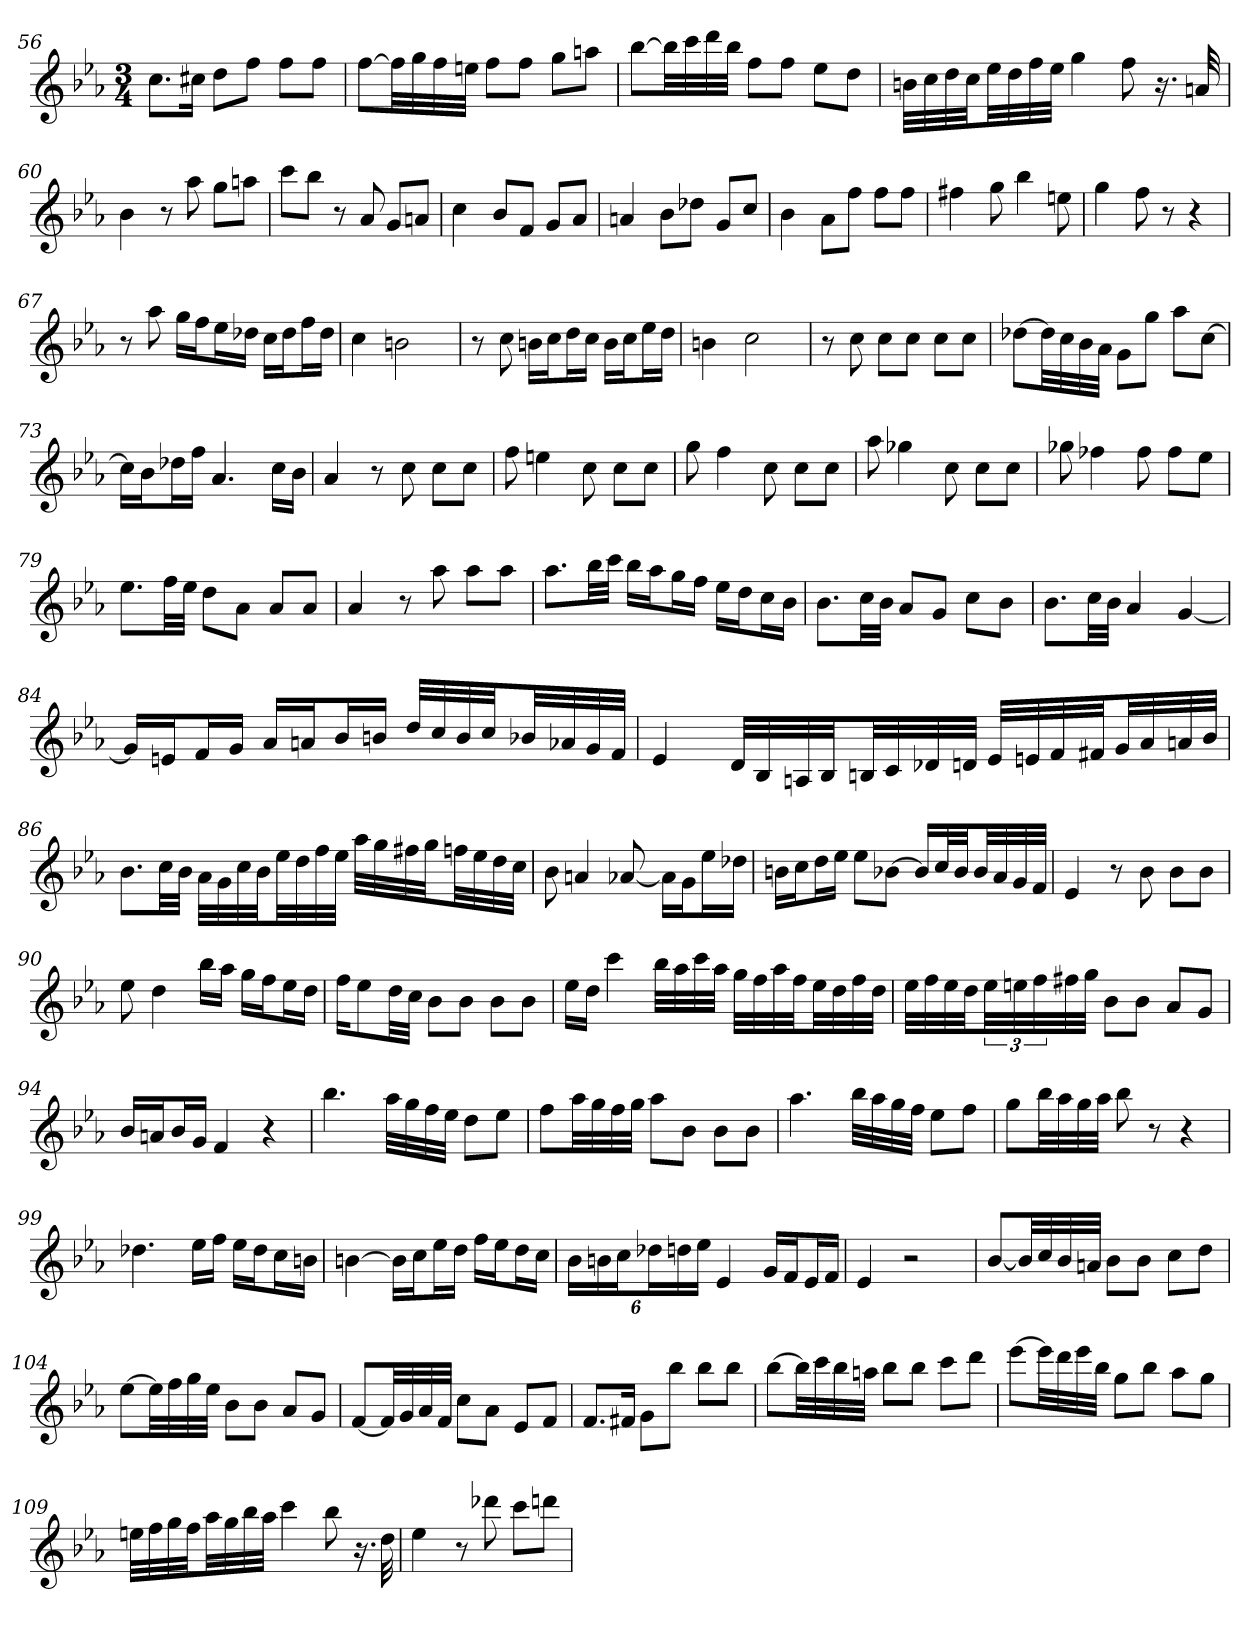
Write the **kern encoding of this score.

**kern
*part1
*staff1
*clefG2
*k[b-e-a-]
*E-:
*M3/4
=56
8.cc\L
16cc#X\Jk
8dd\L
8ff\J
8ff\L
8ff\J
=57
[8ff\L
32ff\LL]
32gg\
32ff\
32een\JJJ
8ff\L
8ff\J
8gg\L
8aan\J
=58
[8bb-\L
32bb-\LL]
32ccc\
32ddd\
32bb-\JJJ
8ff\L
8ff\J
8ee-\L
8dd\J
=59
32bn\LLL
32cc\
32dd\
32cc\JJ
32ee-\LL
32dd\
32ff\
32ee-\JJJ
4gg
8ff
16.r
32an
=60
4b-
8r
8aa-
8gg\L
8aan\J
=61
8ccc\L
8bb-\J
8r
8a-
8g/L
8an/J
=62
4cc
8b-/L
8f/J
8g/L
8a-/J
=63
4an
8b-\L
8dd-X\J
8g/L
8cc/J
=64
4b-
8a-\L
8ff\J
8ff\L
8ff\J
=65
4ff#X
8gg
4bb-
8een
=66
4gg
8ff
8r
4r
=67
8r
8aa-
16gg\LL
16ff\J
16ee-\L
16dd-X\JJ
16cc\LL
16dd-\J
16ff\L
16dd-\JJ
=68
4cc
2bn
=69
8r
8cc
16bn\LL
16cc\J
16dd\L
16cc\JJ
16b\LL
16cc\J
16ee-\L
16dd\JJ
=70
4bn
2cc
=71
8r
8cc
8cc\L
8cc\J
8cc\L
8cc\J
=72
[8dd-X\L
32dd-\LL]
32cc\
32b-\
32a-\JJJ
8g\L
8gg\J
8aa-\L
[8cc\J
=73
16cc\LL]
16b-\J
16dd-X\L
16ff\JJ
4.a-
16cc\LL
16b-\JJ
=74
4a-
8r
8cc
8cc\L
8cc\J
=75
8ff
4een
8cc
8cc\L
8cc\J
=76
8gg
4ff
8cc
8cc\L
8cc\J
=77
8aa-
4gg-X
8cc
8cc\L
8cc\J
=78
8gg-X
4ff-X
8ff-
8ff-\L
8ee-\J
=79
8.ee-\L
32ff\LL
32ee-\JJJ
8dd\L
8a-\J
8a-/L
8a-/J
=80
4a-
8r
8aa-
8aa-\L
8aa-\J
=81
8.aa-\L
32bb-\LL
32ccc\JJJ
16bb-\LL
16aa-\J
16gg\L
16ff\JJ
16ee-\LL
16dd\J
16cc\L
16b-\JJ
=82
8.b-\L
32cc\LL
32b-\JJJ
8a-/L
8g/J
8cc\L
8b-\J
=83
8.b-\L
32cc\LL
32b-\JJJ
4a-
[4g
=84
16g/LL]
16en/J
16f/L
16g/JJ
16a-/LL
16an/J
16b-/L
16bn/JJ
32dd/LLL
32cc/
32b/
32cc/JJ
32b-X/LL
32a-X/
32g/
32f/JJJ
=85
4e-
32d/LLL
32B-/
32An/
32B-/JJ
32Bn/LL
32c/
32d-X/
32dn/JJJ
32e-/LLL
32en/
32f/
32f#X/JJ
32g/LL
32a-/
32an/
32b-/JJJ
=86
8.b-\L
32cc\LL
32b-\JJJ
32a-\LLL
32g\
32cc\
32b-\JJ
32ee-\LL
32dd\
32ff\
32ee-\JJJ
32aa-\LLL
32gg\
32ff#X\
32gg\JJ
32ffn\LL
32ee-\
32dd\
32cc\JJJ
=87
8b-
4an
[8a-X
16a-\LL]
16g\J
16ee-\L
16dd-X\JJ
=88
16bn\LL
16cc\J
16dd\L
16ee-\JJ
8ee-\L
[8b-X\J
16b-/LL]
32cc/L
32b-/JJ
32b-/LL
32a-/
32g/
32f/JJJ
=89
4e-
8r
8b-
8b-\L
8b-\J
=90
8ee-
4dd
16bb-\LL
16aa-\JJ
16gg\LL
16ff\J
16ee-\L
16dd\JJ
=91
16ff\KL
8ee-\
32dd\LL
32cc\JJJ
8b-\L
8b-\J
8b-\L
8b-\J
=92
16ee-\LL
16dd\JJ
4ccc
32bb-\LLL
32aa-\
32ccc\
32aa-\JJJ
32gg\LLL
32ff\
32aa-\
32ff\JJ
32ee-\LL
32dd\
32ff\
32dd\JJJ
=93
32ee-\LLL
32ff\
32ee-\
32dd\JJ
48ee-\LL
48een\
48ff\
32ff#X\
32gg\JJJ
8b-\L
8b-\J
8a-/L
8g/J
=94
16b-/LL
16an/J
16b-/L
16g/JJ
4f
4r
=95
4.bb-
32aa-\LLL
32gg\
32ff\
32ee-\JJJ
8dd\L
8ee-\J
=96
8ff\L
32aa-\LL
32gg\
32ff\
32gg\JJJ
8aa-\L
8b-\J
8b-\L
8b-\J
=97
4.aa-
32bb-\LLL
32aa-\
32gg\
32ff\JJJ
8ee-\L
8ff\J
=98
8gg\L
32bb-\LL
32aa-\
32gg\
32aa-\JJJ
8bb-
8r
4r
=99
4.dd-X
16ee-\LL
16ff\JJ
16ee-\LL
16dd-\J
16cc\L
16bn\JJ
=100
[4bn
16b\LL]
16cc\J
16ee-\L
16dd\JJ
16ff\LL
16ee-\J
16dd\L
16cc\JJ
=101
24b-\LL
24bn\
24cc\J
24dd-X\L
24ddn\
24ee-\JJ
4e-
16g/LL
16f/J
16e-/L
16f/JJ
=102
4e-
2r
=103
[8b-/L
32b-/LL]
32cc/
32b-/
32an/JJJ
8b-\L
8b-\J
8cc\L
8dd\J
=104
[8ee-\L
32ee-\LL]
32ff\
32gg\
32ee-\JJJ
8b-\L
8b-\J
8a-/L
8g/J
=105
[8f/L
32f/LL]
32g/
32a-/
32f/JJJ
8cc\L
8a-\J
8e-/L
8f/J
=106
8.f/L
16f#X/Jk
8g\L
8bb-\J
8bb-\L
8bb-\J
=107
[8bb-\L
32bb-\LL]
32ccc\
32bb-\
32aan\JJJ
8bb-\L
8bb-\J
8ccc\L
8ddd\J
=108
[8eee-\L
32eee-\LL]
32ddd\
32eee-\
32bb-\JJJ
8gg\L
8bb-\J
8aa-\L
8gg\J
=109
32een\LLL
32ff\
32gg\
32ff\JJ
32aa-\LL
32gg\
32bb-\
32aa-\JJJ
4ccc
8bb-
16.r
32dd
=110
4ee-
8r
8ddd-X
8ccc\L
8dddn\J
=
*-
